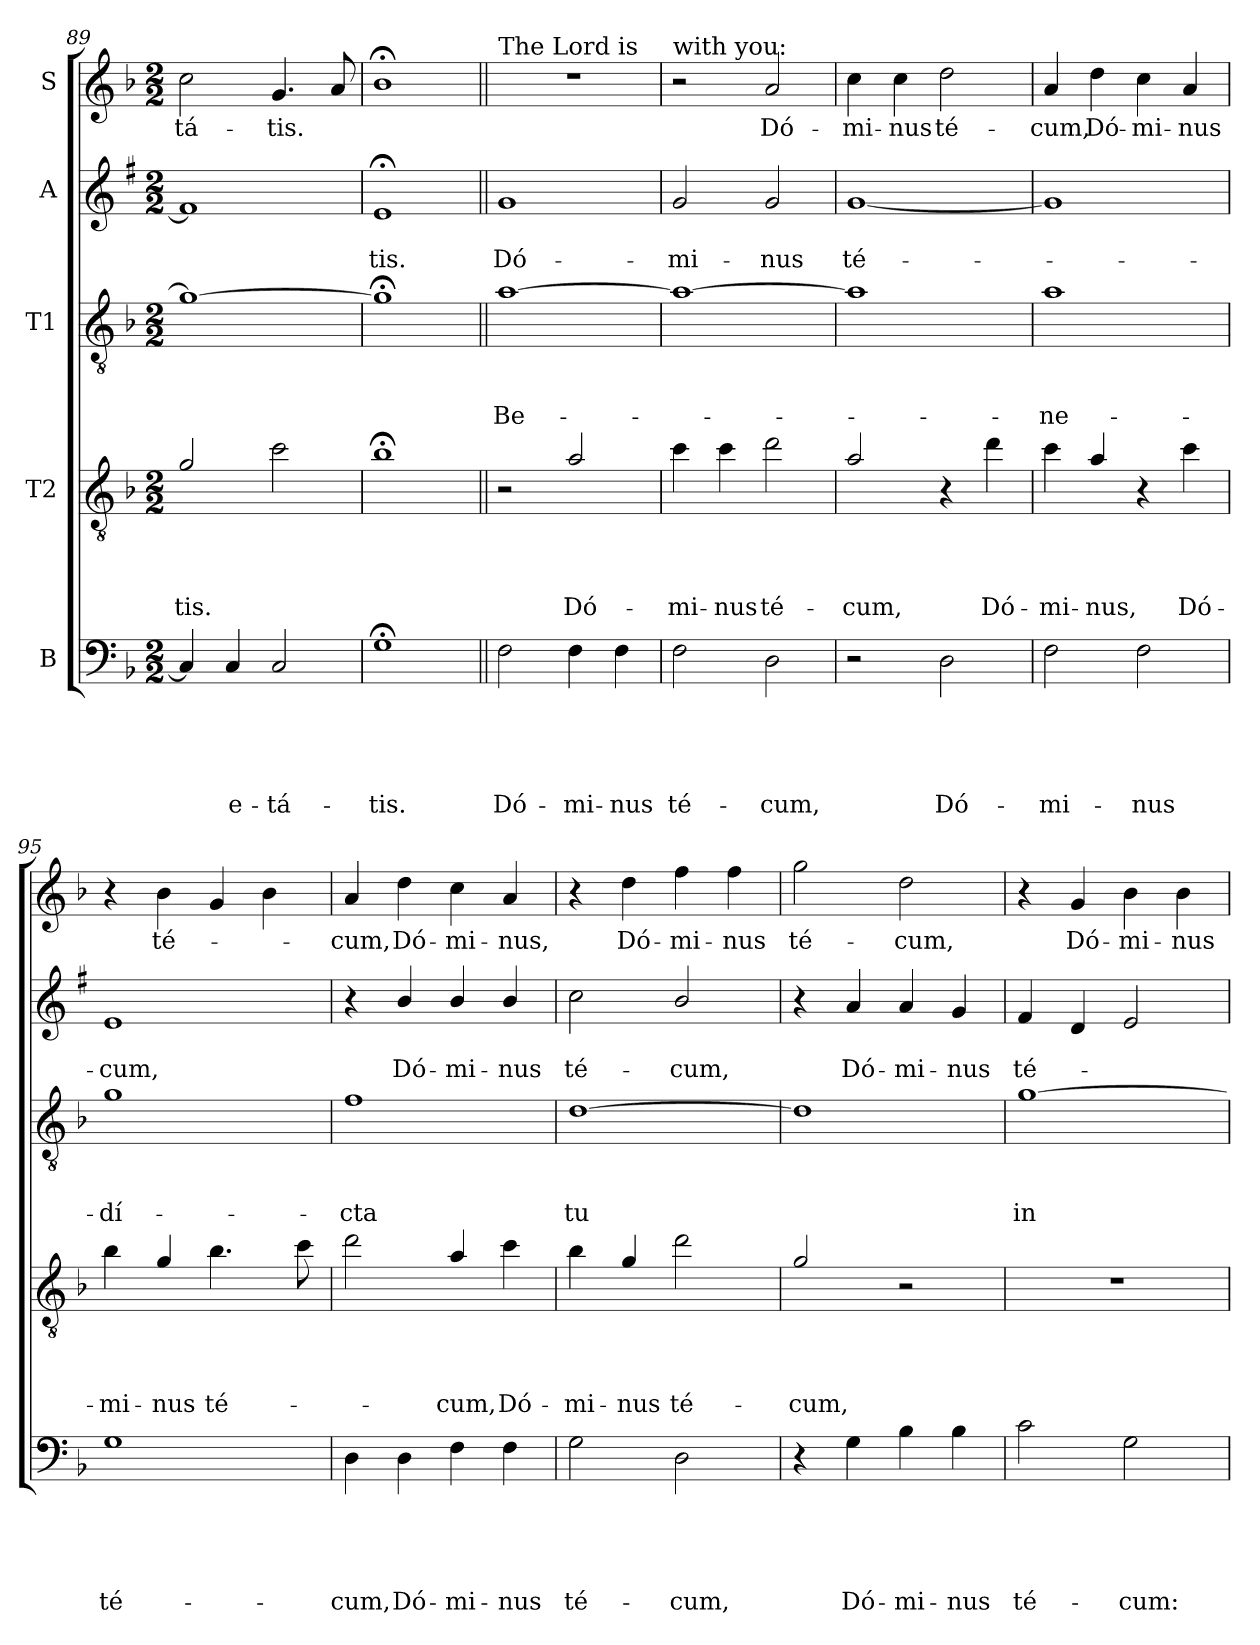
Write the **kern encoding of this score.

**kern	**text	**text	**text	**text	**text	**kern	**text	**text	**text	**text	**kern	**text	**text	**text	**kern	**text	**text	**kern	**text
*part5	*part5	*part5	*part5	*part5	*part5	*part4	*part4	*part4	*part4	*part4	*part3	*part3	*part3	*part3	*part2	*part2	*part2	*part1	*part1
*staff5	*staff5	*staff5	*staff5	*staff5	*staff5	*staff4	*staff4	*staff4	*staff4	*staff4	*staff3	*staff3	*staff3	*staff3	*staff2	*staff2	*staff2	*staff1	*staff1
*I"B	*	*	*	*	*	*I"T2	*	*	*	*	*I"T1	*	*	*	*I"A	*	*	*I"S	*
*clefF4	*	*	*	*	*	*clefGv2	*	*	*	*	*clefGv2	*	*	*	*clefG2	*	*	*clefG2	*
*	*	*	*	*	*	*ITrd8c14	*	*	*	*	*	*	*	*	*ITrd1c2	*	*	*	*
*k[b-]	*	*	*	*	*	*k[b-]	*	*	*	*	*k[b-]	*	*	*	*k[b-]	*	*	*k[b-]	*
*F:	*	*	*	*	*	*F:	*	*	*	*	*F:	*	*	*	*F:	*	*	*F:	*
*M2/2	*	*	*	*	*	*M2/2	*	*	*	*	*M2/2	*	*	*	*M2/2	*	*	*M2/2	*
=89	=89	=89	=89	=89	=89	=89	=89	=89	=89	=89	=89	=89	=89	=89	=89	=89	=89	=89	=89
!	!	!	!	!	!	!	!	!	!	!LO:LY:b	!	!	!	!	!	!	!	!	!LO:LY:b
4C/]	.	.	.	.	.	2G/	.	.	.	-tis.	1g_	.	.	.	1e]	.	.	2cc\	-tá-
!	!	!	!	!	!LO:LY:b	!	!	!	!	!	!	!	!	!	!	!	!	!	!
4C/	.	.	.	.	-e-	.	.	.	.	.	.	.	.	.	.	.	.	.	.
!	!	!	!	!	!LO:LY:b	!	!	!	!	!	!	!	!	!	!	!	!	!	!LO:LY:b
2C/	.	.	.	.	-tá-	2c\	.	.	.	.	.	.	.	.	.	.	.	4.g/	-tis.
.	.	.	.	.	.	.	.	.	.	.	.	.	.	.	.	.	.	8a/	.
=90	=90	=90	=90	=90	=90	=90	=90	=90	=90	=90	=90	=90	=90	=90	=90	=90	=90	=90	=90
!	!	!	!	!	!LO:LY:b	!	!	!	!	!	!	!	!	!	!	!	!LO:LY:b	!	!
1G;<	.	.	.	.	-tis.	1B-;<	.	.	.	.	1g;<]	.	.	.	1d;	.	-tis.	1b-;<	.
=91||	=91||	=91||	=91||	=91||	=91||	=91||	=91||	=91||	=91||	=91||	=91||	=91||	=91||	=91||	=91||	=91||	=91||	=91||	=91||
!	!	!	!	!	!	!	!	!	!	!	!	!	!	!	!	!	!	!LO:TX:a:t=The Lord is	!
!	!	!	!	!	!LO:LY:b	!	!	!	!	!	!	!	!	!LO:LY:b	!	!	!LO:LY:b	!	!
2F\	.	.	.	.	Dó-	2r	.	.	.	.	[1a	.	.	Be-	1f	.	Dó-	1r	.
!	!	!	!	!	!LO:LY:b	!	!	!	!	!LO:LY:b	!	!	!	!	!	!	!	!	!
4F\	.	.	.	.	-mi-	2A/	.	.	.	Dó-	.	.	.	.	.	.	.	.	.
!	!	!	!	!	!LO:LY:b	!	!	!	!	!	!	!	!	!	!	!	!	!	!
4F\	.	.	.	.	-nus	.	.	.	.	.	.	.	.	.	.	.	.	.	.
=92	=92	=92	=92	=92	=92	=92	=92	=92	=92	=92	=92	=92	=92	=92	=92	=92	=92	=92	=92
!	!	!	!	!	!	!	!	!	!	!	!	!	!	!	!	!	!	!LO:TX:a:t=with you&colon;	!
!	!	!	!	!	!LO:LY:b	!	!	!	!	!LO:LY:b	!	!	!	!	!	!	!LO:LY:b	!	!
2F\	.	.	.	.	té-	4c\	.	.	.	-mi-	1a_	.	.	.	2f/	.	-mi-	2r	.
!	!	!	!	!	!	!	!	!	!	!LO:LY:b	!	!	!	!	!	!	!	!	!
.	.	.	.	.	.	4c\	.	.	.	-nus	.	.	.	.	.	.	.	.	.
!	!	!	!	!	!LO:LY:b	!	!	!	!	!LO:LY:b	!	!	!	!	!	!	!LO:LY:b	!	!LO:LY:b
2D\	.	.	.	.	-cum,	2d\	.	.	.	té-	.	.	.	.	2f/	.	-nus	2a/	Dó-
!!LO:LB:g=z
=93	=93	=93	=93	=93	=93	=93	=93	=93	=93	=93	=93	=93	=93	=93	=93	=93	=93	=93	=93
!	!	!	!	!	!	!	!	!	!	!LO:LY:b	!	!	!	!	!	!	!LO:LY:b	!	!LO:LY:b
2r	.	.	.	.	.	2A/	.	.	.	-cum,	1a]	.	.	.	[1f	.	té-	4cc\	-mi-
!	!	!	!	!	!	!	!	!	!	!	!	!	!	!	!	!	!	!	!LO:LY:b
.	.	.	.	.	.	.	.	.	.	.	.	.	.	.	.	.	.	4cc\	-nus
!	!	!	!	!	!LO:LY:b	!	!	!	!	!	!	!	!	!	!	!	!	!	!LO:LY:b
2D\	.	.	.	.	Dó-	4r	.	.	.	.	.	.	.	.	.	.	.	2dd\	té-
!	!	!	!	!	!	!	!	!	!	!LO:LY:b	!	!	!	!	!	!	!	!	!
.	.	.	.	.	.	4d\	.	.	.	Dó-	.	.	.	.	.	.	.	.	.
=94	=94	=94	=94	=94	=94	=94	=94	=94	=94	=94	=94	=94	=94	=94	=94	=94	=94	=94	=94
!	!	!	!	!	!LO:LY:b	!	!	!	!	!LO:LY:b	!	!	!	!LO:LY:b	!	!	!	!	!LO:LY:b
2F\	.	.	.	.	-mi-	4c\	.	.	.	-mi-	1a	.	.	-ne-	1f]	.	.	4a/	-cum,
!	!	!	!	!	!	!	!	!	!	!LO:LY:b	!	!	!	!	!	!	!	!	!LO:LY:b
.	.	.	.	.	.	4A/	.	.	.	-nus,	.	.	.	.	.	.	.	4dd\	Dó-
!	!	!	!	!	!LO:LY:b	!	!	!	!	!	!	!	!	!	!	!	!	!	!LO:LY:b
2F\	.	.	.	.	-nus	4r	.	.	.	.	.	.	.	.	.	.	.	4cc\	-mi-
!	!	!	!	!	!	!	!	!	!	!LO:LY:b	!	!	!	!	!	!	!	!	!LO:LY:b
.	.	.	.	.	.	4c\	.	.	.	Dó-	.	.	.	.	.	.	.	4a/	-nus
=95	=95	=95	=95	=95	=95	=95	=95	=95	=95	=95	=95	=95	=95	=95	=95	=95	=95	=95	=95
!	!	!	!	!	!LO:LY:b	!	!	!	!	!LO:LY:b	!	!	!	!LO:LY:b	!	!	!LO:LY:b	!	!
1G	.	.	.	.	té-	4B-\	.	.	.	-mi-	1g	.	.	-dí-	1d	.	-cum,	4r	.
!	!	!	!	!	!	!	!	!	!	!LO:LY:b	!	!	!	!	!	!	!	!	!LO:LY:b
.	.	.	.	.	.	4G/	.	.	.	-nus	.	.	.	.	.	.	.	4b-\	té-
!	!	!	!	!	!	!	!	!	!	!LO:LY:b	!	!	!	!	!	!	!	!	!
.	.	.	.	.	.	4.B-\	.	.	.	té-	.	.	.	.	.	.	.	4g/	.
.	.	.	.	.	.	.	.	.	.	.	.	.	.	.	.	.	.	4b-\	.
.	.	.	.	.	.	8c\	.	.	.	.	.	.	.	.	.	.	.	.	.
=96	=96	=96	=96	=96	=96	=96	=96	=96	=96	=96	=96	=96	=96	=96	=96	=96	=96	=96	=96
!	!	!	!	!	!LO:LY:b	!	!	!	!	!	!	!	!	!LO:LY:b	!	!	!	!	!LO:LY:b
4D\	.	.	.	.	-cum,	2d\	.	.	.	.	1f	.	.	-cta	4r	.	.	4a/	-cum,
!	!	!	!	!	!LO:LY:b	!	!	!	!	!	!	!	!	!	!	!	!LO:LY:b	!	!LO:LY:b
4D\	.	.	.	.	Dó-	.	.	.	.	.	.	.	.	.	4a/	.	Dó-	4dd\	Dó-
!	!	!	!	!	!LO:LY:b	!	!	!	!	!LO:LY:b	!	!	!	!	!	!	!LO:LY:b	!	!LO:LY:b
4F\	.	.	.	.	-mi-	4A/	.	.	.	-cum,	.	.	.	.	4a/	.	-mi-	4cc\	-mi-
!	!	!	!	!	!LO:LY:b	!	!	!	!	!LO:LY:b	!	!	!	!	!	!	!LO:LY:b	!	!LO:LY:b
4F\	.	.	.	.	-nus	4c\	.	.	.	Dó-	.	.	.	.	4a/	.	-nus	4a/	-nus,
=97	=97	=97	=97	=97	=97	=97	=97	=97	=97	=97	=97	=97	=97	=97	=97	=97	=97	=97	=97
!	!	!	!	!	!LO:LY:b	!	!	!	!	!LO:LY:b	!	!	!	!LO:LY:b	!	!	!LO:LY:b	!	!
2G\	.	.	.	.	té-	4B-\	.	.	.	-mi-	[1d	.	.	tu	2b-\	.	té-	4r	.
!	!	!	!	!	!	!	!	!	!	!LO:LY:b	!	!	!	!	!	!	!	!	!LO:LY:b
.	.	.	.	.	.	4G/	.	.	.	-nus	.	.	.	.	.	.	.	4dd\	Dó-
!	!	!	!	!	!LO:LY:b	!	!	!	!	!LO:LY:b	!	!	!	!	!	!	!LO:LY:b	!	!LO:LY:b
2D\	.	.	.	.	-cum,	2d\	.	.	.	té-	.	.	.	.	2a/	.	-cum,	4ff\	-mi-
!	!	!	!	!	!	!	!	!	!	!	!	!	!	!	!	!	!	!	!LO:LY:b
.	.	.	.	.	.	.	.	.	.	.	.	.	.	.	.	.	.	4ff\	-nus
=98	=98	=98	=98	=98	=98	=98	=98	=98	=98	=98	=98	=98	=98	=98	=98	=98	=98	=98	=98
!	!	!	!	!	!	!	!	!	!	!LO:LY:b	!	!	!	!	!	!	!	!	!LO:LY:b
4r	.	.	.	.	.	2G/	.	.	.	-cum,	1d]	.	.	.	4r	.	.	2gg\	té-
!	!	!	!	!	!LO:LY:b	!	!	!	!	!	!	!	!	!	!	!	!LO:LY:b	!	!
4G\	.	.	.	.	Dó-	.	.	.	.	.	.	.	.	.	4g/	.	Dó-	.	.
!	!	!	!	!	!LO:LY:b	!	!	!	!	!	!	!	!	!	!	!	!LO:LY:b	!	!LO:LY:b
4B-\	.	.	.	.	-mi-	2r	.	.	.	.	.	.	.	.	4g/	.	-mi-	2dd\	-cum,
!	!	!	!	!	!LO:LY:b	!	!	!	!	!	!	!	!	!	!	!	!LO:LY:b	!	!
4B-\	.	.	.	.	-nus	.	.	.	.	.	.	.	.	.	4f/	.	-nus	.	.
!!LO:PB:g=z
=99	=99	=99	=99	=99	=99	=99	=99	=99	=99	=99	=99	=99	=99	=99	=99	=99	=99	=99	=99
!	!	!	!	!	!LO:LY:b	!	!	!	!	!	!	!	!	!LO:LY:b	!	!	!LO:LY:b	!	!
2c\	.	.	.	.	té-	1r	.	.	.	.	[1g	.	.	in	4e/	.	té-	4r	.
!	!	!	!	!	!	!	!	!	!	!	!	!	!	!	!	!	!	!	!LO:LY:b
.	.	.	.	.	.	.	.	.	.	.	.	.	.	.	4c/	.	.	4g/	Dó-
!	!	!	!	!	!LO:LY:b	!	!	!	!	!	!	!	!	!	!	!	!	!	!LO:LY:b
2G\	.	.	.	.	-cum:	.	.	.	.	.	.	.	.	.	2d/	.	.	4b-\	-mi-
!	!	!	!	!	!	!	!	!	!	!	!	!	!	!	!	!	!	!	!LO:LY:b
.	.	.	.	.	.	.	.	.	.	.	.	.	.	.	.	.	.	4b-\	-nus
=	=	=	=	=	=	=	=	=	=	=	=	=	=	=	=	=	=	=	=
*-	*-	*-	*-	*-	*-	*-	*-	*-	*-	*-	*-	*-	*-	*-	*-	*-	*-	*-	*-
